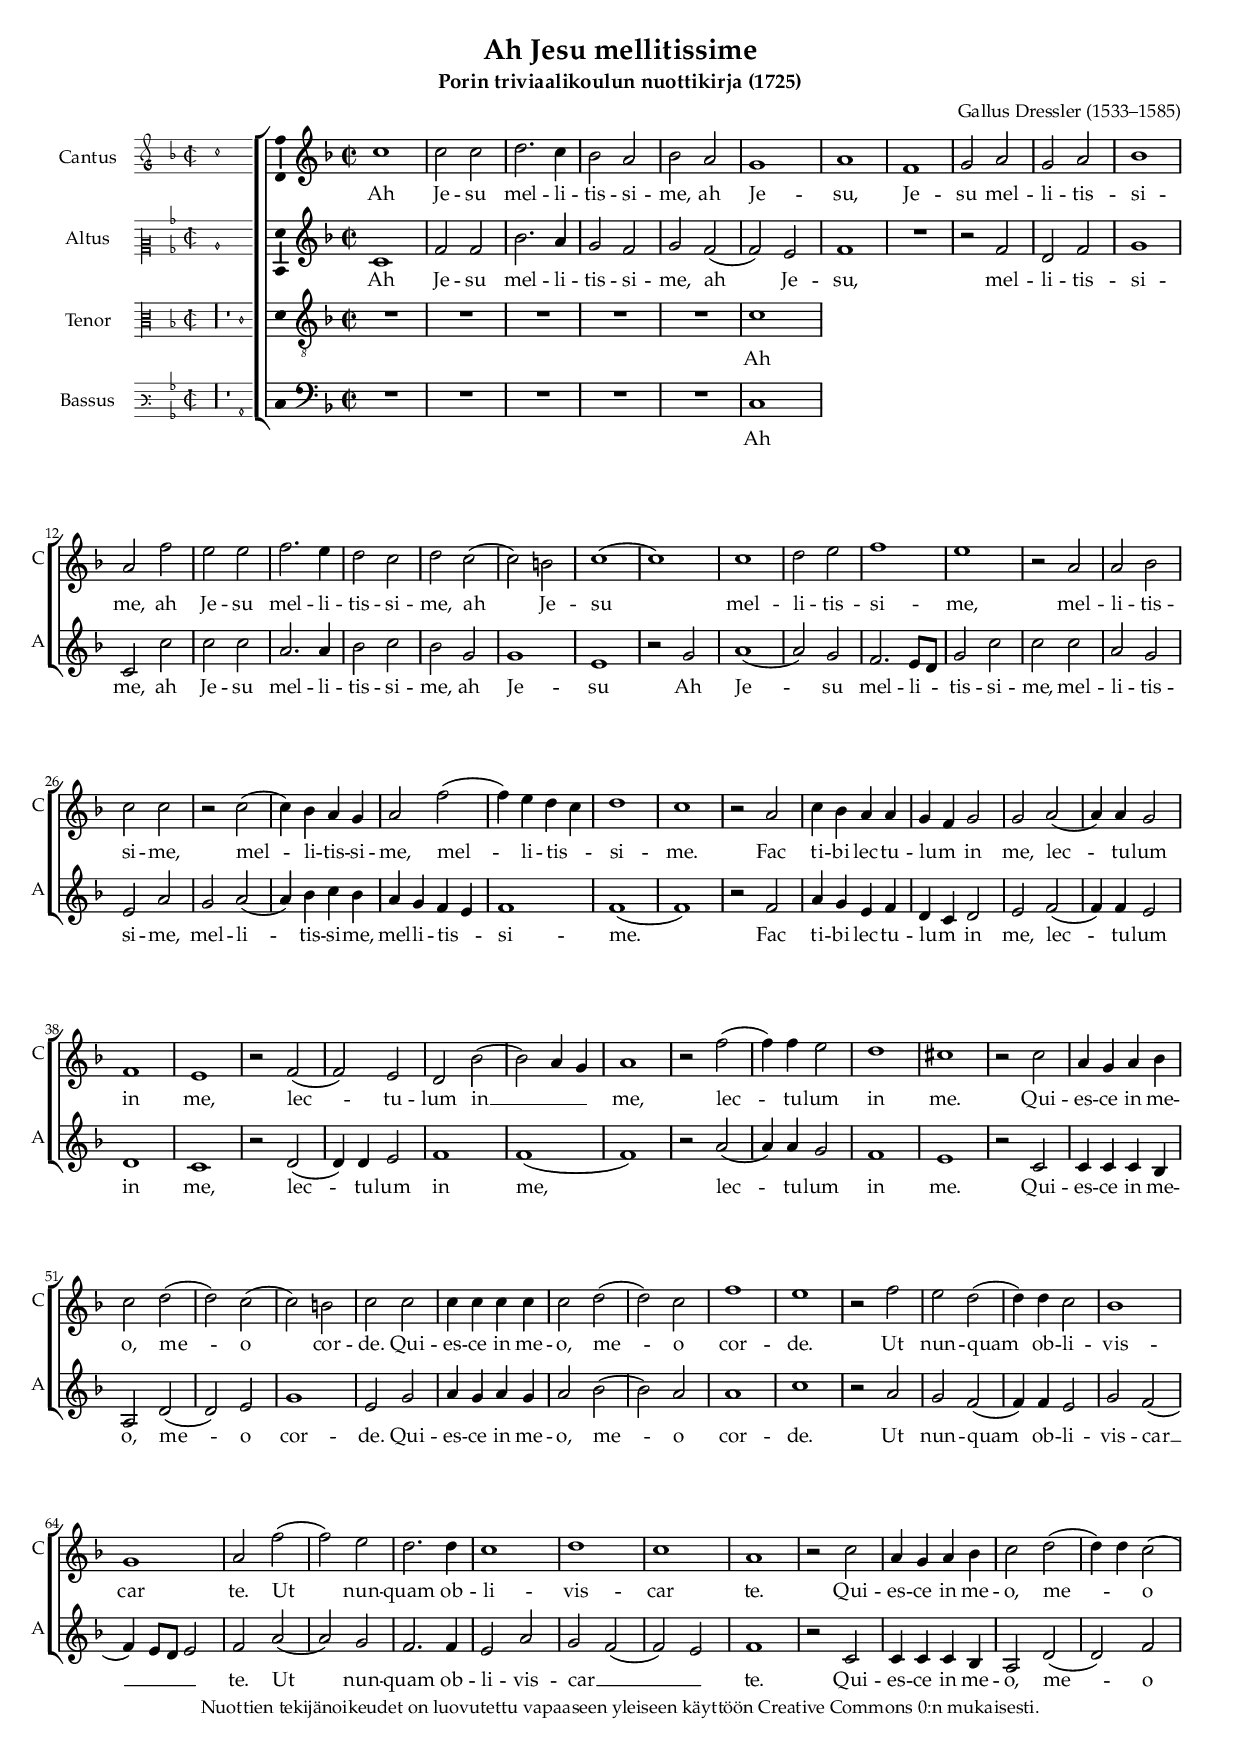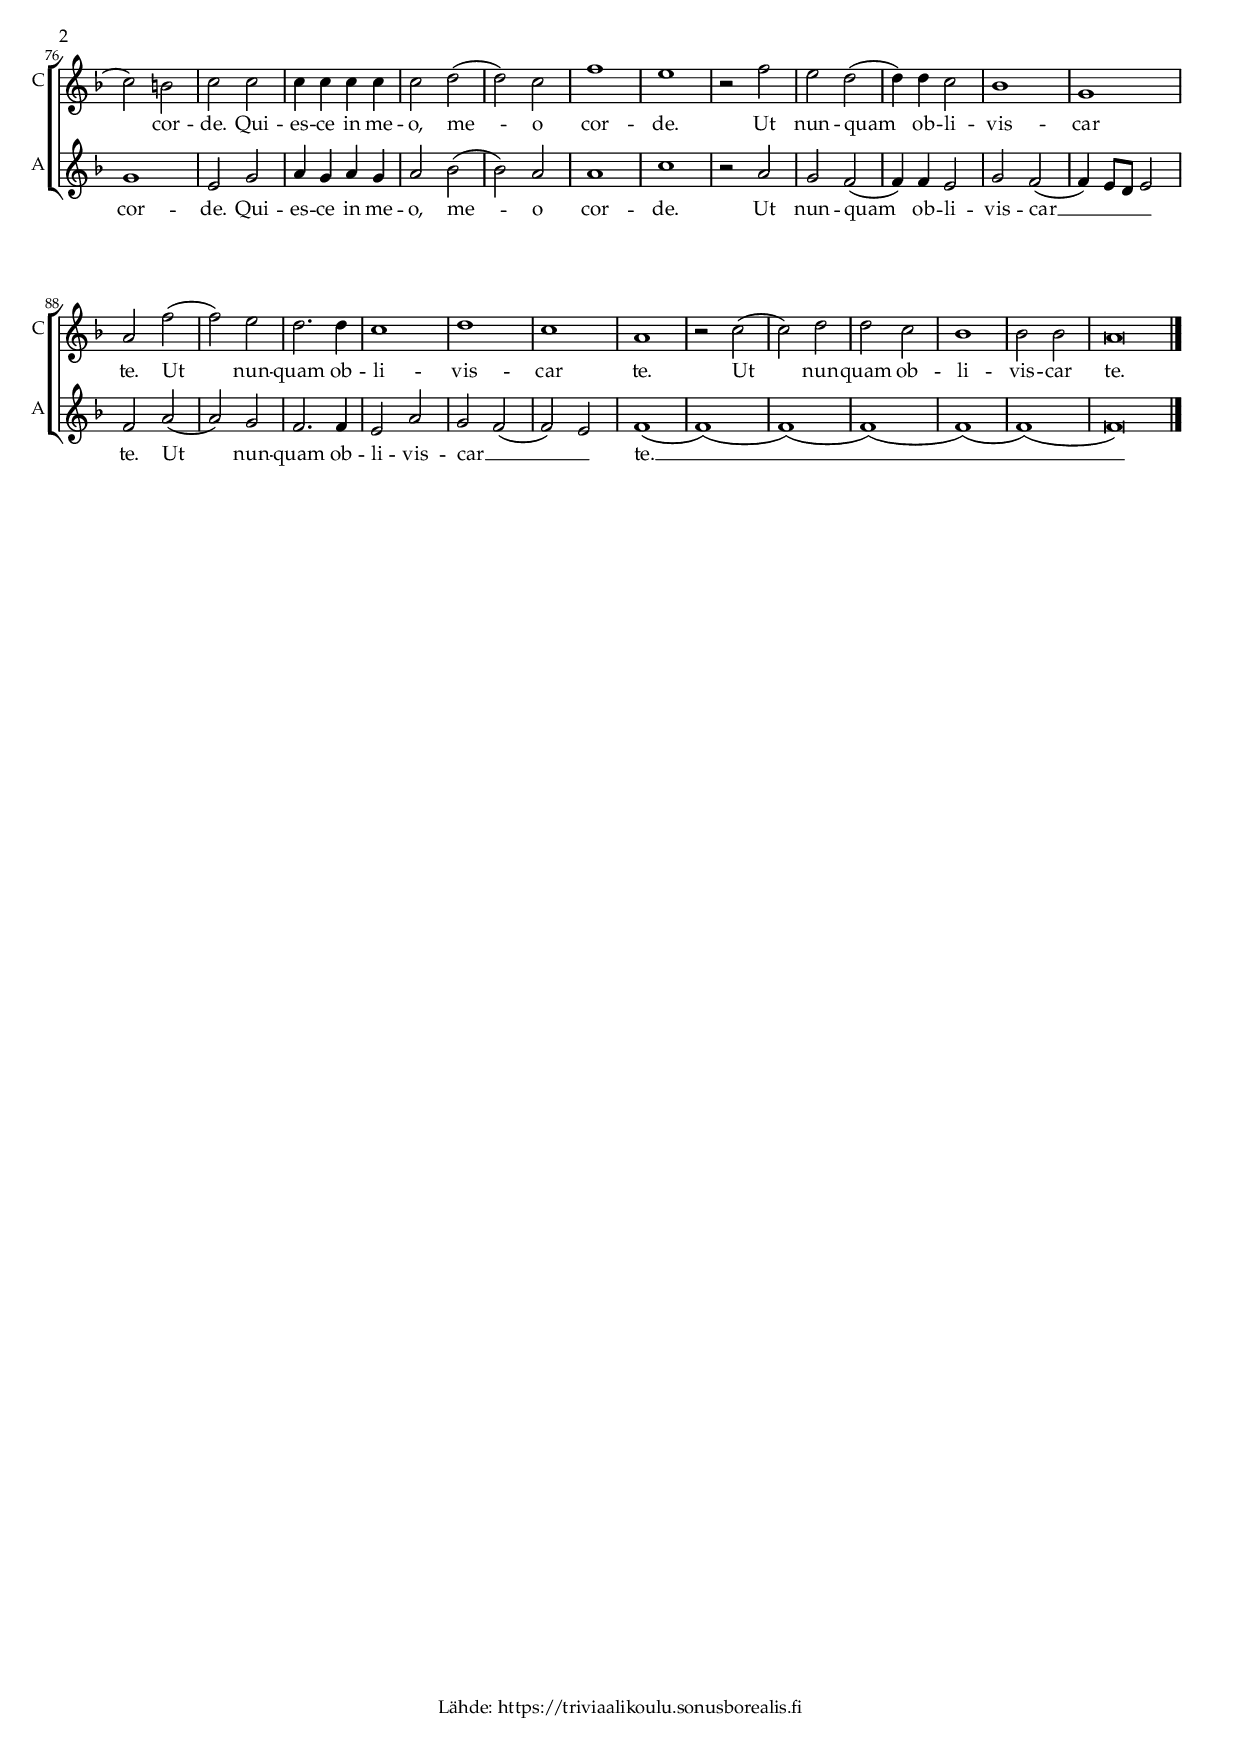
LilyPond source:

\version "2.20.0"
\include "suomi.ly"

#(set-global-staff-size 16)

global = {
%  \numericTimeSignature
  \time 2/2
%	\set Timing.measureLength = #(ly:make-moment 4/2)
%  \autoBeamOff
  \key f \major
  \set Staff.midiInstrument = #"voice oohs"
}


SopranoMusic = \relative c'' {
	\set Staff.instrumentName = #"Cantus"
	\set Staff.shortInstrumentName = "C"

	\incipit { \clef "mensural-g" \key f \major \time 2/2 c''1 }

	c1 | c2 c | d2. c4 | b2 a | b a | g1 | a | f |
	g2 a | g a | b1 | a2 f' | e e | f2. e4 | d2 c |
	d c( | c) h | c1( | c) | c | d2 e | f1 | e |
% p2
	r2 a, | a b | c c | r c( | c4) b a g |
	a2 f'( | f4) e d c | d1 | c |
	r2 a | c4 b a a | g f g2 | g a( | a4) a g2 | f1 | e |
	r2 f( | f) e | d b'( | b) a4 g | a1 |
% p3
	r2 f'( | f4) f e2 | d1 | cis |
	r2 c | a4 g a b | c2 d( | d) c( | c) h | c c |
	c4 c c c | c2 d( | d) c | f1 | e |
	r2 f | e d( | d4) d c2 | b1 | g | a2 f'( | f) e |
% p4
	d2. d4 | c1 | d | c | a |
	r2 c | a4 g a b | c2 d( | d4) d c2( | c) h | c c |
	c4 c c c | c2 d( | d) c | f1 | e |
	r2 f | e d( | d4) d c2 | b1 | g |
% p5
	a2 f'( | f) e | d2. d4 | c1 | d | c | a |
	r2 c( | c) d | d c | b1 | b2 b |

    \time 4/2
    \once \override Staff.TimeSignature.break-visibility = ##(#t #f #t)
    a\breve \bar "|."
}

stanzaOneLyrics = \lyricmode {
	Ah Je -- su mel -- li -- tis -- si -- me,
	ah Je -- su,
	Je -- su mel -- li -- tis -- si -- me,
	ah Je -- su mel -- li -- tis -- si -- me,
	ah Je -- su mel -- li -- tis -- si -- me,
	mel -- li -- tis -- si -- me,
	mel -- li -- tis -- si -- me,
	mel -- li -- tis -- _ si -- me.

	Fac ti -- bi lec -- tu -- lum _ in me,
	lec -- tu -- lum in me,
	lec -- tu -- lum in __ _ _ me,
	lec -- tu -- lum in me.

	Qui -- es -- ce in me -- o, me -- o cor -- de.
	Qui -- es -- ce in me -- o, me -- o cor -- de.

	Ut nun -- quam ob -- li -- vis -- car te.
	Ut nun -- quam ob -- li -- vis -- car te.

	Qui -- es -- ce in me -- o, me -- _ o cor -- de.
	Qui -- es -- ce in me -- o, me -- o cor -- de.

	Ut nun -- quam ob -- li -- vis -- car te.
	Ut nun -- quam ob -- li -- vis -- car te.
	Ut nun -- quam ob -- li -- vis -- car te.
}

AltoMusic = \relative c' {
	\set Staff.instrumentName = #"Altus"
	\set Staff.shortInstrumentName = "A"

	\incipit {
	  \clef "mensural-c2"
	  \override Staff.KeySignature.flat-positions = #'((-5 . 5))
	  \key f \major
	  \time 2/2
	  c'1
	}

	c1 | f2 f | b2. a4 | g2 f | g f( | f) e | f1 | R |
	r2 f | d f | g1 | c,2 c' | c c | a2. a4 | b2 c | b g |
	g1 | e | r2 g | a1( | a2) g | f2. e8 d | g2 c | c c |
% p2
  a g | e a | g a( | a4) b c b | a g f e | f1 | f( | f) |
  r2 f | a4 g e f | d c d2 | e f( | f4) f e2| d1 | c |
  r2 d( | d4) d e2 | f1 | f( | f) |
% p3
  r2 a( | a4) a g2 | f1 | e |
  r2 c | c4 c c b | a2 d( | d) e |
  g1 | e2 g | a4 g a g | a2 b( | b) a | a1 | c |
  r2 a | g f( | f4) f e2 | g f( | f4) e8 d e2 |
  f a( | a) g |
% p4
  f2. f4 | e2 a | g f( | f) e | f1 |
  r2 c | c4 c c b | a2 d( | d) f |
  g1 | e2 g | a4 g a g | a2 b( | b) a | a1 | c |
  r2 a | g f( | f4) f e2 | g f( | f4) e8 d e2 |
% p5
  f a( | a) g | f2. f4 | e2 a | g f( | f) e |
  f1( | f)( | f)( | f)( | f)( | f)( |

  \time 4/2
  \once \override Staff.TimeSignature.break-visibility = ##(#t #f #t)
  f\breve) \bar "|."
}

stanzaOneLyricsAlto = \lyricmode {
	Ah Je -- su mel -- li -- tis -- si -- me,
	ah Je -- su,
	mel -- li -- tis -- si -- me,
	ah Je -- su mel -- li -- tis -- si -- me,
	ah Je -- su

  Ah Je -- su mel -- li -- _ tis -- si -- me,
	mel -- li -- tis -- si -- me,
	mel -- li -- tis -- si -- me,
	mel -- li -- tis -- _ si -- me.

	Fac ti -- bi lec -- tu -- lum _ in me,
	lec -- tu -- lum in me,
	lec -- tu -- lum in me,
	lec -- tu -- lum in me.

	Qui -- es -- ce in me -- o, me -- o cor -- de.
	Qui -- es -- ce in me -- o, me -- o cor -- de.

	Ut nun -- quam ob -- li -- vis -- car __ _ _ _ te.
	Ut nun -- quam ob -- li -- vis -- car __ _ _ te.

	Qui -- es -- ce in me -- o, me -- o cor -- de.
	Qui -- es -- ce in me -- o, me -- o cor -- de.

  Ut nun -- quam ob -- li -- vis -- car __ _ _ _ te.
	Ut nun -- quam ob -- li -- vis -- car __ _ _ te. __
}


TenoreMusic = \relative c' {
	\set Staff.instrumentName = #"Tenor"
	\set Staff.shortInstrumentName = "T"

	\incipit { \clef "mensural-c3" \key f \major \time 2/2 r\maxima r1 c' }

	\clef "treble_8"
	\repeat unfold 5 { R1 | }
	c |
}

BassMusic = \relative c {
	\set Staff.instrumentName = #"Bassus"
	\set Staff.shortInstrumentName = "B"

  \incipit {
    \clef "mensural-f"
    \set Staff.middleCClefPosition = #4
    \set Staff.middleCPosition = #4
    \set Staff.clefPosition = #0
    \override Staff.KeySignature.flat-positions = #'((-5 . 5))
    \key f \major
    \time 2/2
    r\maxima r1 c
  }


	\clef bass
	\repeat unfold 5 { R | }
	c |
}

\include "ah-jesu-mellitissime.header.ily"


\score {
  \new ChoirStaff <<
    \new Staff <<
      \new Voice = "Soprano" {
		    \global
        \SopranoMusic
      }
     \new Lyrics \lyricsto "Soprano" {
       \stanzaOneLyrics
     }
    >>
    \new Staff <<
      \new Voice = "Alto" {
        \global
        \AltoMusic
      }
     \new Lyrics \lyricsto "Alto" {
       \stanzaOneLyricsAlto
     }
    >>
    \new Staff <<
      \new Voice = "Tenore" {
        \global
        \TenoreMusic
      }
      \new Lyrics \lyricsto "Tenore" {
       \stanzaOneLyrics
      }
    >>
    \new Staff <<
      \new Voice = "Bass" {
        \global
        \BassMusic
      }
      \new Lyrics \lyricsto "Bass" {
       \stanzaOneLyrics
      }
    >>
  >>
  \midi {
    \tempo 4 = 160
  }
  \layout {
    \context {
      \Voice
      \consists "Ambitus_engraver"
    }
    indent = 3.5\cm
    incipit-width = 2\cm
    \context {
     \Staff \RemoveEmptyStaves
   }
    \context {
     \Score
     \override VerticalAxisGroup.remove-first = ##t
    }
  }
}
